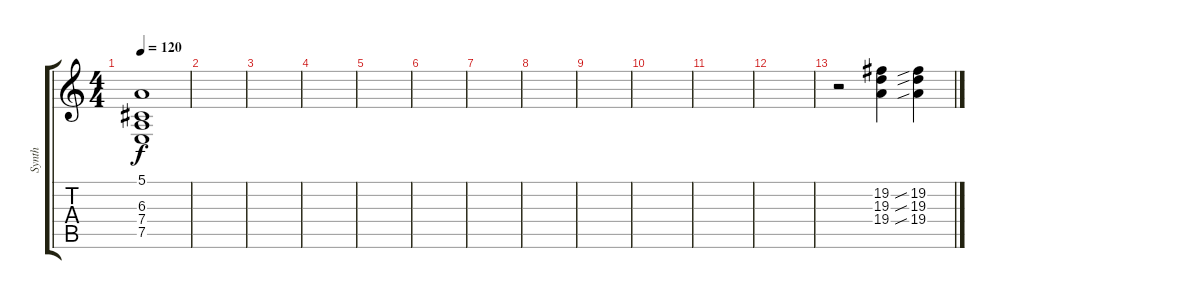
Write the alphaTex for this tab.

\track ("Synth" "Synth") {instrument pad3polysynth}
\staff {score tabs}
\tuning (E4 B3 G3 D3 A2 E2) {hide}
\ts (4 4)
\tempo 120
\clef g2
\ks c
(5.1{t} 6.3{t} 7.4{t} 7.5{t}).1{dy f} |
|
|
|
|
|
|
|
|
|
|
|
r.2 (19.2 19.3 19.4).4 (19.2{sib} 19.3{sib} 19.4{sib}).4
